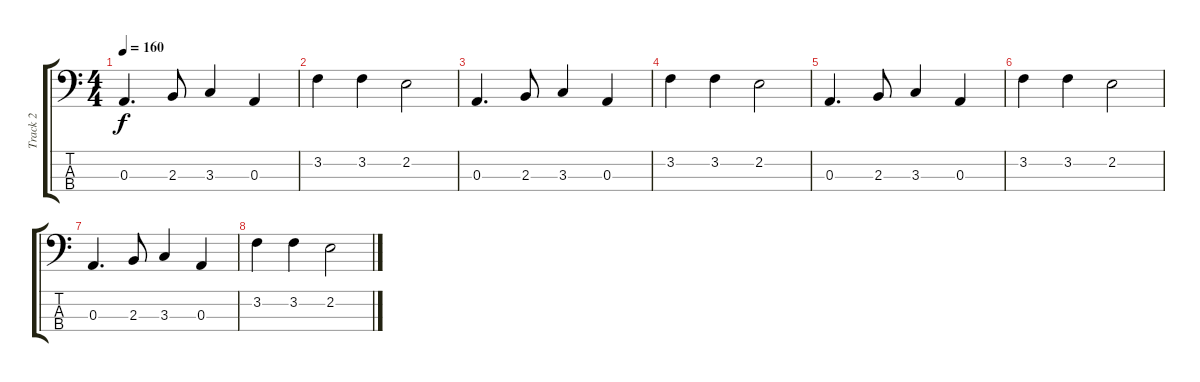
\track ("Track 2" "Track 2") {instrument electricbassfinger}
\staff {score tabs}
\tuning (G2 D2 A1 E1) {hide}
\ts (4 4)
\tempo 160
\clef f4
\ks c
0.3.4{d dy f} 2.3.8 3.3.4 0.3.4 |
3.2.4 3.2.4 2.2.2 |
0.3.4{d} 2.3.8 3.3.4 0.3.4 |
3.2.4 3.2.4 2.2.2 |
0.3.4{d} 2.3.8 3.3.4 0.3.4 |
3.2.4 3.2.4 2.2.2 |
0.3.4{d} 2.3.8 3.3.4 0.3.4 |
3.2.4 3.2.4 2.2.2
